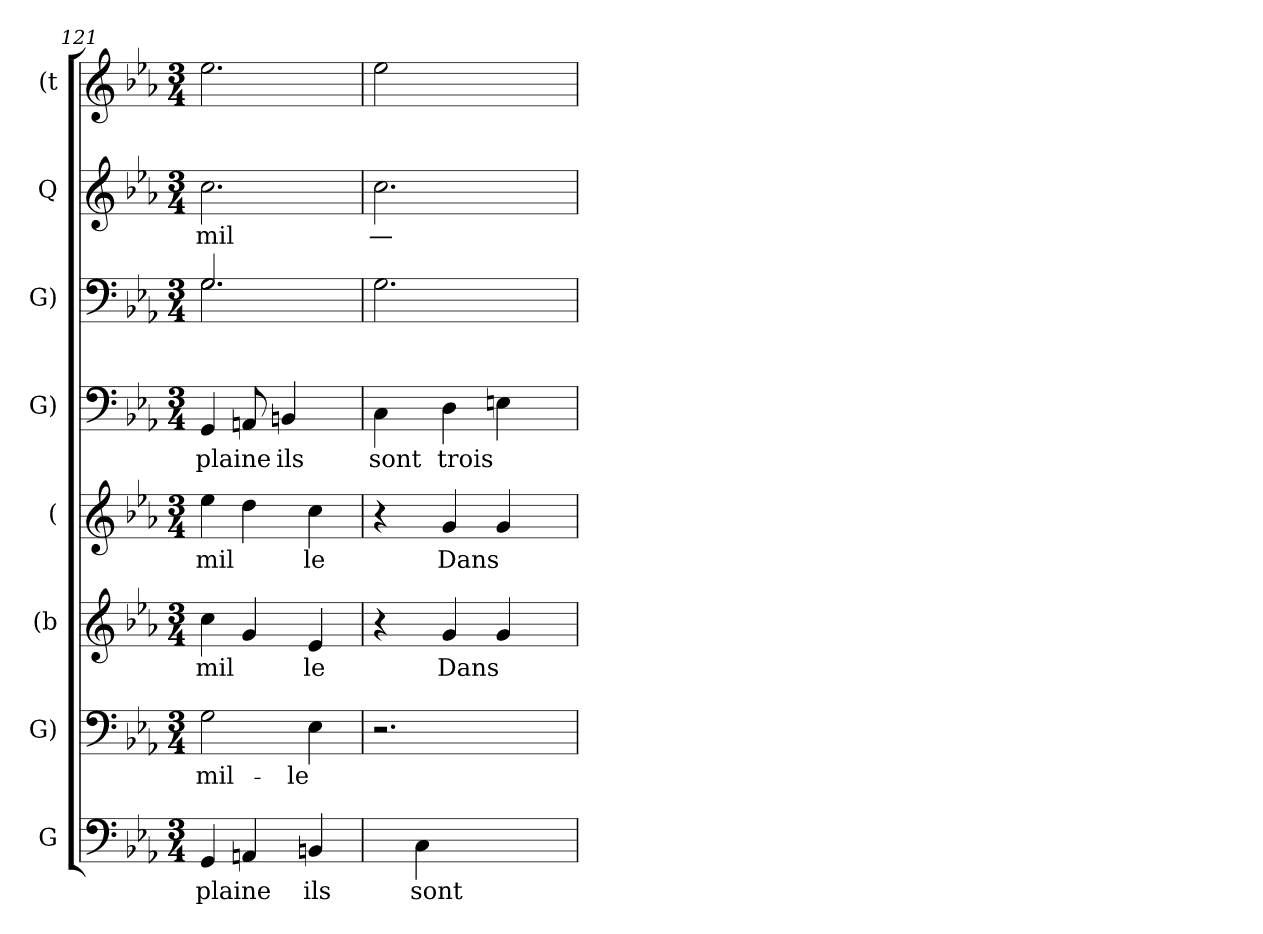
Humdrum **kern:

**kern	**text	**kern	**text	**kern	**text	**kern	**text	**kern	**text	**kern	**kern	**text	**kern
*part8	*part8	*part7	*part7	*part6	*part6	*part5	*part5	*part4	*part4	*part3	*part2	*part2	*part1
*staff8	*staff8	*staff7	*staff7	*staff6	*staff6	*staff5	*staff5	*staff4	*staff4	*staff3	*staff2	*staff2	*staff1
*I"G	*	*I"G)	*	*I"(b	*	*I"(	*	*I"G)	*	*I"G)	*I"Q	*	*I"(t
*clefF4	*	*clefF4	*	*clefG2	*	*clefG2	*	*clefF4	*	*clefF4	*clefG2	*	*clefG2
*k[b-e-a-]	*	*k[b-e-a-]	*	*k[b-e-a-]	*	*k[b-e-a-]	*	*k[b-e-a-]	*	*k[b-e-a-]	*k[b-e-a-]	*	*k[b-e-a-]
*M3/4	*	*M3/4	*	*M3/4	*	*M3/4	*	*M3/4	*	*M3/4	*M3/4	*	*M3/4
=121	=121	=121	=121	=121	=121	=121	=121	=121	=121	=121	=121	=121	=121
*	*	*	*	*	*	*	*	*	*	*^	*	*	*
4GGi/	plaine	2Gi\	mil-	4cci\	mil	4ee-i\	mil	4GGi/	plaine	2.Gi/	2.Gj\	2.cci\	mil	2.ee-i\
4AAni/	.	.	.	4gi/	--	4ddi\	--	8AAni/	.	.	.	.	.	.
.	.	.	.	.	.	.	.	4BBni/	ils	.	.	.	.	.
4BBni/	ils	4E-i\	le	4e-i/	le	4cci\	le	.	.	.	.	.	.	.
.	.	.	.	.	.	.	.	8ryy	.	.	.	.	.	.
*	*	*	*	*	*	*	*	*	*	*v	*v	*	*	*
=122	=122	=122	=122	=122	=122	=122	=122	=122	=122	=122	=122	=122	=122
4ryy	.	2.r	.	4r	.	4r	.	4Ci\	sont	2.Gi\	2.cci\	—	2ee-i\
4Ci\	sont	.	.	8ryy	.	8ryy	.	8ryy	.	.	.	.	.
.	.	.	.	4gi/	Dans	4gi/	Dans	4Di\	trois	.	.	.	.
4ryy	.	.	.	.	.	.	.	.	.	.	.	.	4ryy
.	.	.	.	4gZ/	.	4gZ/	.	4EZ\	.	.	.	.	.
4ryy	.	4ryy	.	.	.	.	.	.	.	4ryy	4ryy	.	4ryy
.	.	.	.	8ryy	.	8ryy	.	8ryy	.	.	.	.	.
=	=	=	=	=	=	=	=	=	=	=	=	=	=
*-	*-	*-	*-	*-	*-	*-	*-	*-	*-	*-	*-	*-	*-
